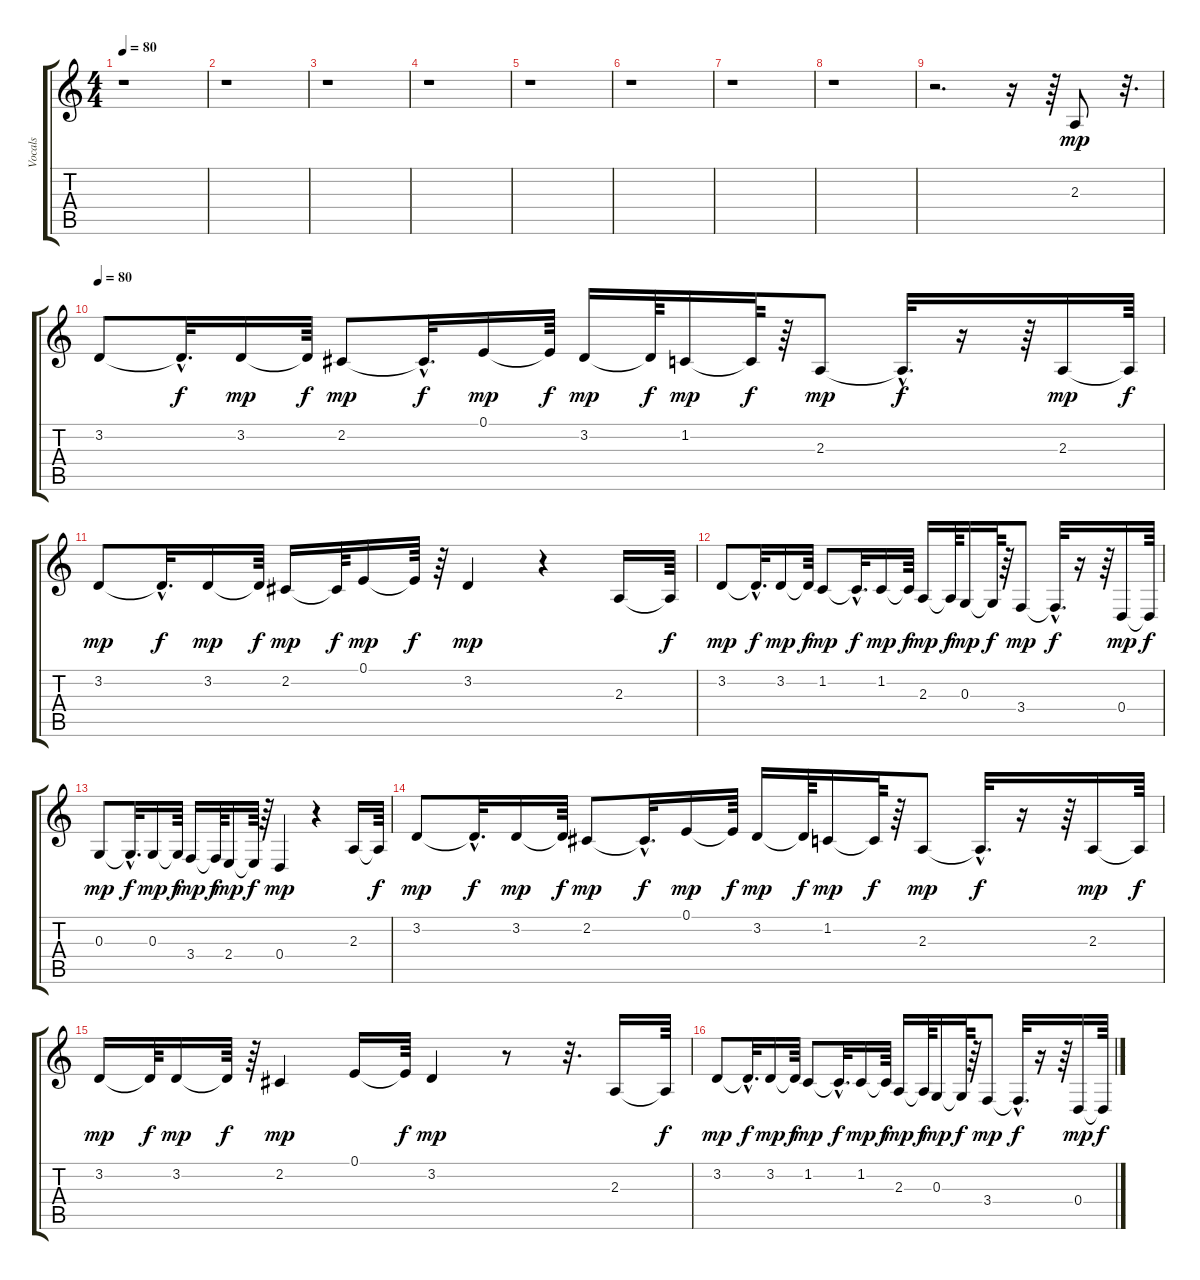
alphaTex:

\track ("Vocals" "Vocals") {instrument bassoon}
\staff {score tabs}
\tuning (E4 B3 G3 D3 A2 E2) {hide}
\ts (4 4)
\tempo 80
\tempo 110
\tempo 80
\clef g2
\ks c
r.1{dy mp instrument bassoon} |
r.1 |
r.1 |
r.1 |
r.1 |
r.1 |
r.1 |
r.1 |
r.2{d} r.16 r.64 2.3.8 r.32{d} |
\tempo 80
3.2.8 3.2{hac t}.32{d dy f} 3.2.16{dy mp} 3.2{t}.64{dy f} 2.2.8{dy mp} 2.2{hac t}.32{d dy f} 0.1.16{dy mp} 0.1{t}.64{dy f} 3.2.16{dy mp} 3.2{t}.64{dy f} 1.2.16{dy mp} 1.2{t}.64{dy f} r.64 2.3.8{dy mp} 2.3{hac t}.32{d dy f} r.16 r.64 2.3.16{dy mp} 2.3{t}.64{dy f} |
3.2.8{dy mp} 3.2{hac t}.32{d dy f} 3.2.16{dy mp} 3.2{t}.64{dy f} 2.2.16{dy mp} 2.2{t}.64{dy f} 0.1.16{dy mp} 0.1{t}.64{dy f} r.64 3.2.4{dy mp} r.4 2.3.16 2.3{t}.64{dy f} |
3.2.8{dy mp} 3.2{hac t}.32{d dy f} 3.2.16{dy mp} 3.2{t}.64{dy f} 1.2.8{dy mp} 1.2{hac t}.32{d dy f} 1.2.16{dy mp} 1.2{t}.64{dy f} 2.3.16{dy mp} 2.3{t}.64{dy f} 0.3.16{dy mp} 0.3{t}.64{dy f} r.64 3.4.8{dy mp} 3.4{hac t}.32{d dy f} r.16 r.64 0.4.16{dy mp} 0.4{t}.64{dy f} |
0.3.8{dy mp} 0.3{hac t}.32{d dy f} 0.3.16{dy mp} 0.3{t}.64{dy f} 3.4.16{dy mp} 3.4{t}.64{dy f} 2.4.16{dy mp} 2.4{t}.64{dy f} r.64 0.4.4{dy mp} r.4 2.3.16 2.3{t}.64{dy f} |
3.2.8{dy mp} 3.2{hac t}.32{d dy f} 3.2.16{dy mp} 3.2{t}.64{dy f} 2.2.8{dy mp} 2.2{hac t}.32{d dy f} 0.1.16{dy mp} 0.1{t}.64{dy f} 3.2.16{dy mp} 3.2{t}.64{dy f} 1.2.16{dy mp} 1.2{t}.64{dy f} r.64 2.3.8{dy mp} 2.3{hac t}.32{d dy f} r.16 r.64 2.3.16{dy mp} 2.3{t}.64{dy f} |
3.2.16{dy mp} 3.2{t}.64{dy f} 3.2.16{dy mp} 3.2{t}.64{dy f} r.64 2.2.4{dy mp} 0.1.16 0.1{t}.64{dy f} 3.2.4{dy mp} r.8 r.32{d} 2.3.16 2.3{t}.64{dy f} |
3.2.8{dy mp} 3.2{hac t}.32{d dy f} 3.2.16{dy mp} 3.2{t}.64{dy f} 1.2.8{dy mp} 1.2{hac t}.32{d dy f} 1.2.16{dy mp} 1.2{t}.64{dy f} 2.3.16{dy mp} 2.3{t}.64{dy f} 0.3.16{dy mp} 0.3{t}.64{dy f} r.64 3.4.8{dy mp} 3.4{hac t}.32{d dy f} r.16 r.64 0.4.16{dy mp} 0.4{t}.64{dy f}
